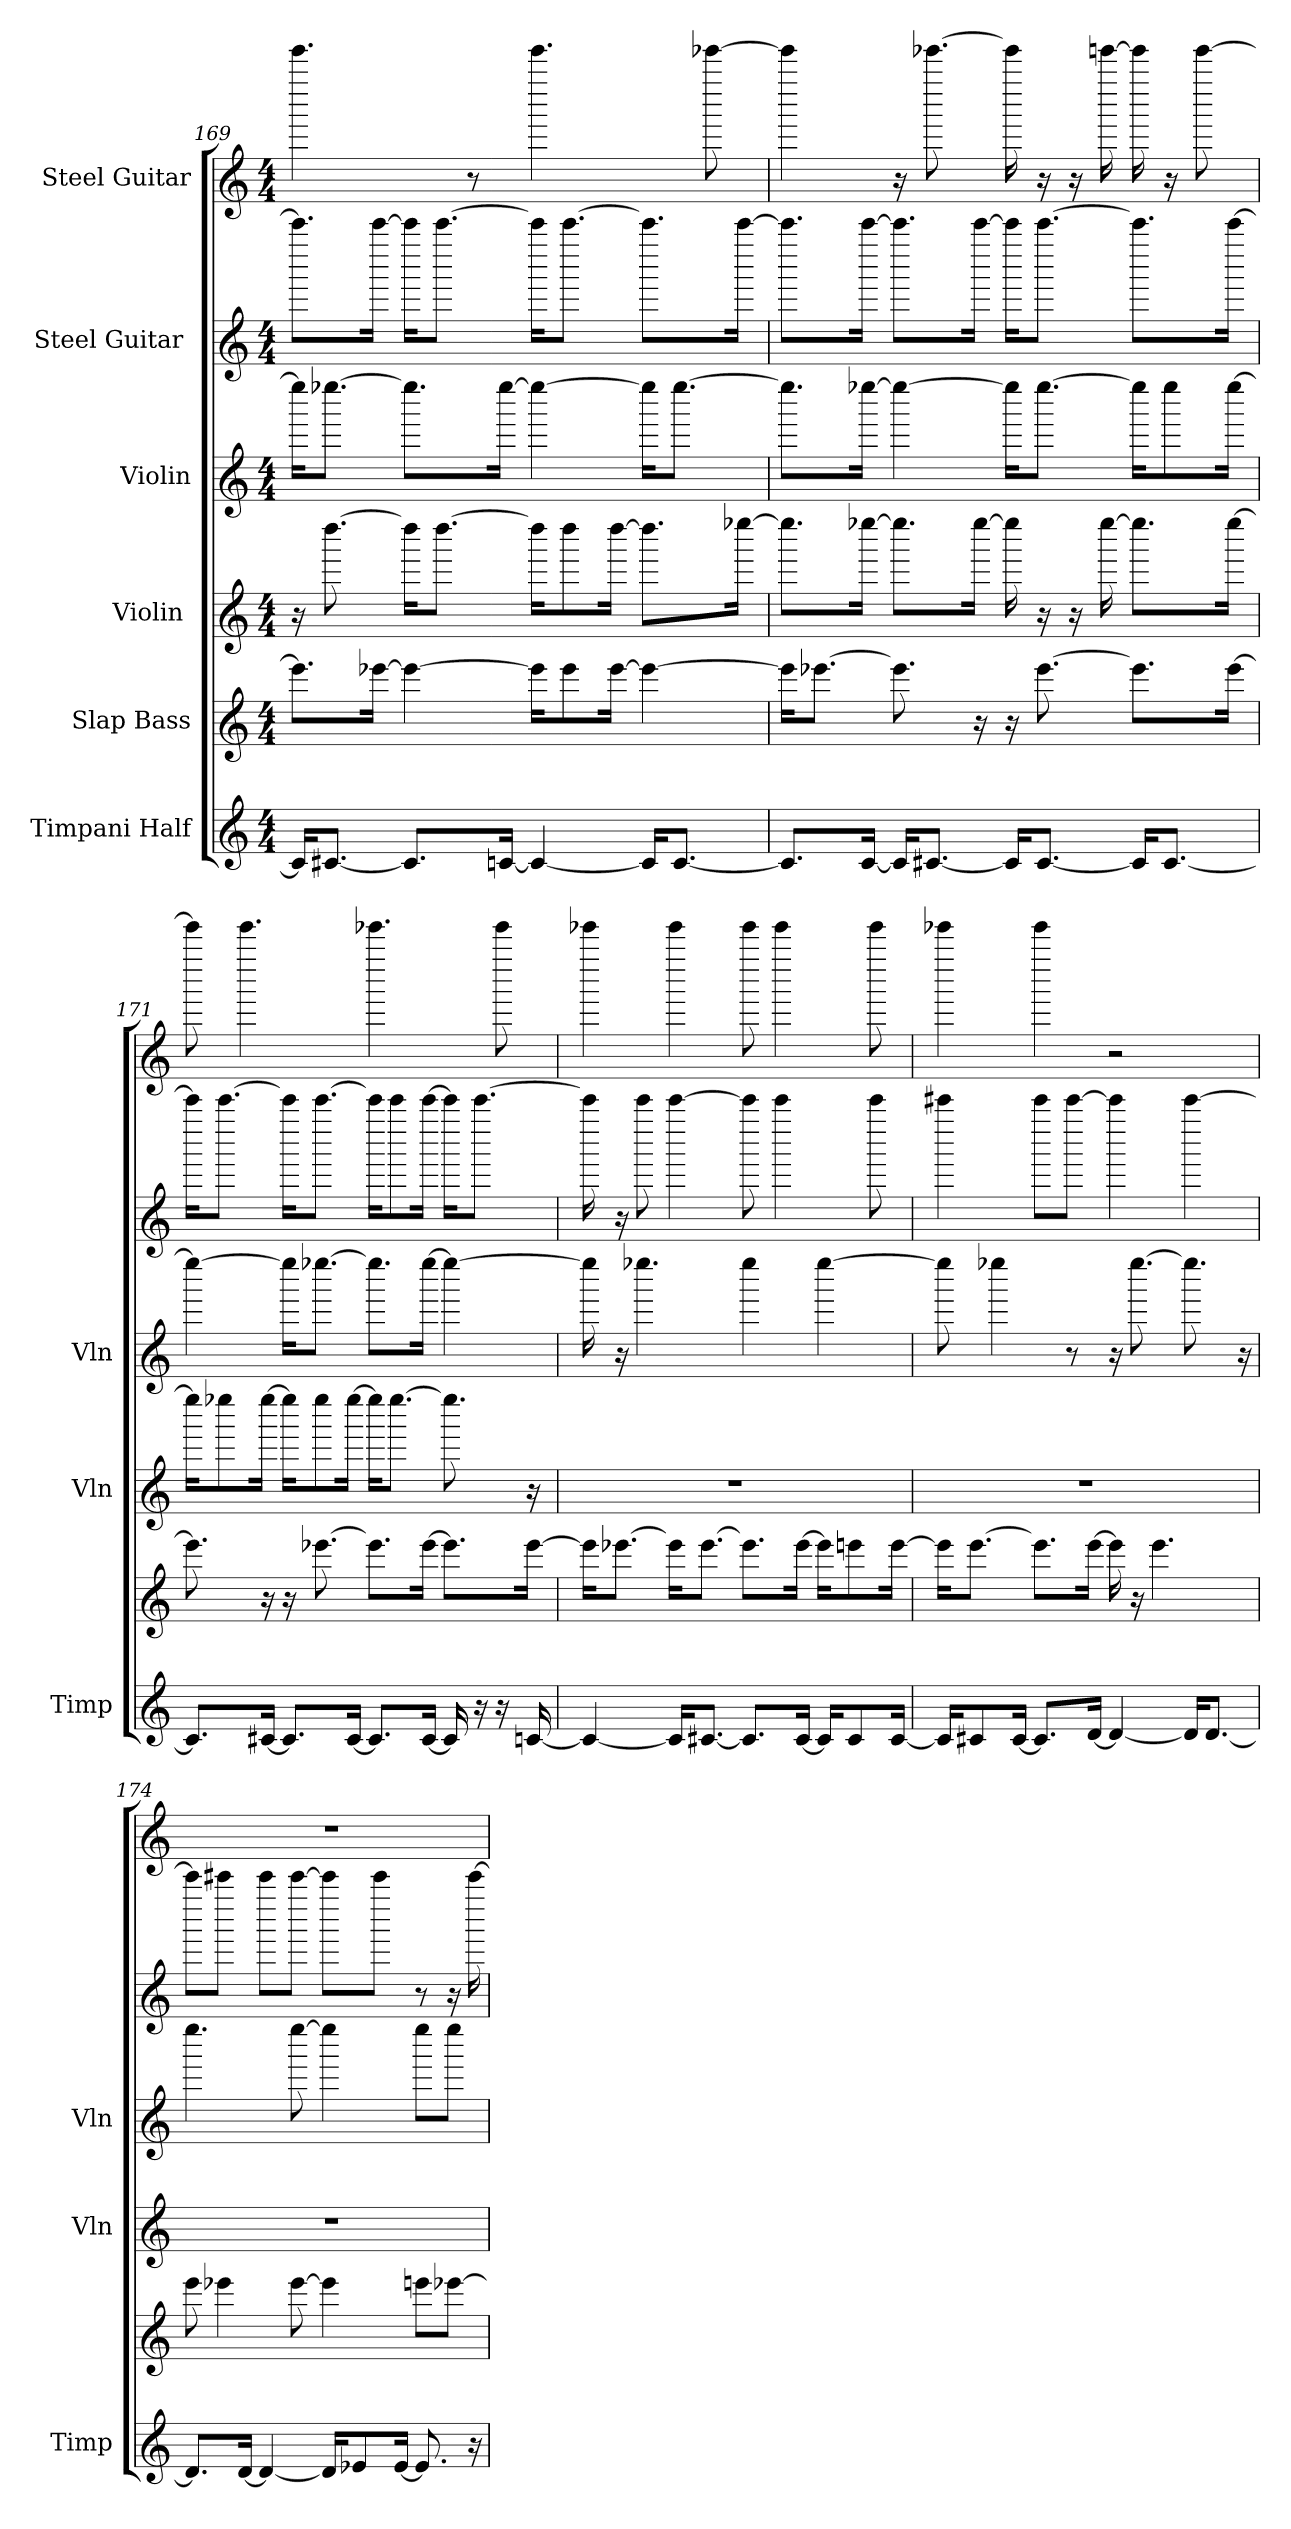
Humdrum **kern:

**kern	**kern	**kern	**kern	**kern	**kern
*part6	*part5	*part4	*part3	*part2	*part1
*staff6	*staff5	*staff4	*staff3	*staff2	*staff1
*I"Timpani Half	*I"Slap Bass	*I"Violin [2]	*I"Violin	*I"Steel Guitar [2]	*I"Steel Guitar
*I'Timp	*	*I'Vln	*I'Vln	*	*
*clefG2	*clefG2	*clefG2	*clefG2	*clefG2	*clefG2
*M4/4	*M4/4	*M4/4	*M4/4	*M4/4	*M4/4
=169	=169	=169	=169	=169	=169
16c#KL]	8.eee-L]	16r	16eeee-KL]	8.cccccL]	4.eeeee
[8.c#J	.	[8.dddd	[8.eeee-J	.	.
.	[16eee-Jk	.	.	[16cccccJk	.
8.c#L]	4eee-_	16ddddKL]	8.eeee-L]	16cccccKL]	.
.	.	[8.ddddJ	.	[8.cccccJ	.
.	.	.	.	.	8r
[16cJk	.	.	[16eeee-Jk	.	.
4c_	16eee-KL]	16ddddKL]	4eeee-_	16cccccKL]	4.eeeee
.	8eee-	8dddd	.	[8.cccccJ	.
.	[16eee-Jk	[16ddddJk	.	.	.
16cKL]	4eee-_	8.ddddL]	16eeee-KL]	8.cccccL]	.
[8.cJ	.	.	[8.eeee-J	.	.
.	.	.	.	.	[8eeeee-
.	.	[16eeee-Jk	.	[16cccccJk	.
=170	=170	=170	=170	=170	=170
8.cL]	16eee-KL]	8.eeee-L]	8.eeee-L]	8.cccccL]	4eeeee-]
.	[8.eee-J	.	.	.	.
[16cJk	.	[16eeee-Jk	[16eeee-Jk	[16cccccJk	.
16cKL]	8.eee-]	8.eeee-L]	4eeee-_	8.cccccL]	16r
[8.c#J	.	.	.	.	[8.eeeee-
.	16r	[16eeee-Jk	.	[16cccccJk	.
16c#KL]	16r	16eeee-]	16eeee-KL]	16cccccKL]	16eeeee-]
[8.c#J	[8.eee-	16r	[8.eeee-J	[8.cccccJ	16r
.	.	16r	.	.	16r
.	.	[16eeee-	.	.	[16eeeee
16c#KL]	8.eee-L]	8.eeee-L]	16eeee-KL]	8.cccccL]	16eeeee]
[8.c#J	.	.	8eeee-	.	16r
.	.	.	.	.	[8eeeee
.	[16eee-Jk	[16eeee-Jk	[16eeee-Jk	[16cccccJk	.
=171	=171	=171	=171	=171	=171
8.c#L]	8.eee-]	16eeee-KL]	4eeee-_	16cccccKL]	8eeeee]
.	.	8eeee-	.	[8.cccccJ	.
.	.	.	.	.	4.eeeee
[16c#Jk	16r	[16eeee-Jk	.	.	.
8.c#L]	16r	16eeee-KL]	16eeee-KL]	16cccccKL]	.
.	[8.eee-	8eeee-	[8.eeee-J	[8.cccccJ	.
[16c#Jk	.	[16eeee-Jk	.	.	.
8.c#L]	8.eee-L]	16eeee-KL]	8.eeee-L]	16cccccKL]	4.eeeee-
.	.	[8.eeee-J	.	8ccccc	.
[16c#Jk	[16eee-Jk	.	[16eeee-Jk	[16cccccJk	.
16c#]	8.eee-L]	8.eeee-]	4eeee-_	16cccccKL]	.
16r	.	.	.	[8.cccccJ	.
16r	.	.	.	.	8eeeee-
[16c	[16eee-Jk	16r	.	.	.
=172	=172	=172	=172	=172	=172
4c_	16eee-KL]	1r	16eeee-]	16ccccc]	4eeeee-
.	[8.eee-J	.	16r	16r	.
.	.	.	4.eeee-	8ccccc	.
16cKL]	16eee-KL]	.	.	[4ccccc	4eeeee-
[8.c#J	[8.eee-J	.	.	.	.
8.c#L]	8.eee-L]	.	4eeee-	8ccccc]	8eeeee-
.	.	.	.	4ccccc	4eeeee-
[16c#Jk	[16eee-Jk	.	.	.	.
16c#KL]	16eee-KL]	.	[4eeee-	.	.
8c#	8eee	.	.	.	.
.	.	.	.	8ccccc	8eeeee-
[16c#Jk	[16eeeJk	.	.	.	.
=173	=173	=173	=173	=173	=173
16c#KL]	16eeeKL]	1r	8eeee-]	4ccccc#	4eeeee-
8c#	[8.eeeJ	.	.	.	.
.	.	.	4eeee-	.	.
[16c#Jk	.	.	.	.	.
8.c#L]	8.eeeL]	.	.	8ccccc#L	4eeeee-
.	.	.	8r	[8ccccc#J	.
[16dJk	[16eeeJk	.	.	.	.
4d_	16eee]	.	16r	4ccccc#]	2r
.	16r	.	[8.eeee-	.	.
.	4.eee	.	.	.	.
16dKL]	.	.	8.eeee-]	[4ccccc#	.
[8.dJ	.	.	.	.	.
.	.	.	16r	.	.
=174	=174	=174	=174	=174	=174
8.dL]	8eee	1r	4.eeee	8ccccc#L]	1r
.	4eee-	.	.	8ccccc#J	.
[16dJk	.	.	.	.	.
4d_	.	.	.	8ccccc#L	.
.	[8eee-	.	[8eeee	[8ccccc#J	.
16dKL]	4eee-]	.	4eeee]	8ccccc#L]	.
8e-	.	.	.	.	.
.	.	.	.	8ccccc#J	.
[16e-Jk	.	.	.	.	.
8.e-]	8eeeL	.	8eeeeL	8r	.
.	[8eee-J	.	8eeeeJ	16r	.
16r	.	.	.	[16ccccc#	.
=	=	=	=	=	=
*-	*-	*-	*-	*-	*-
